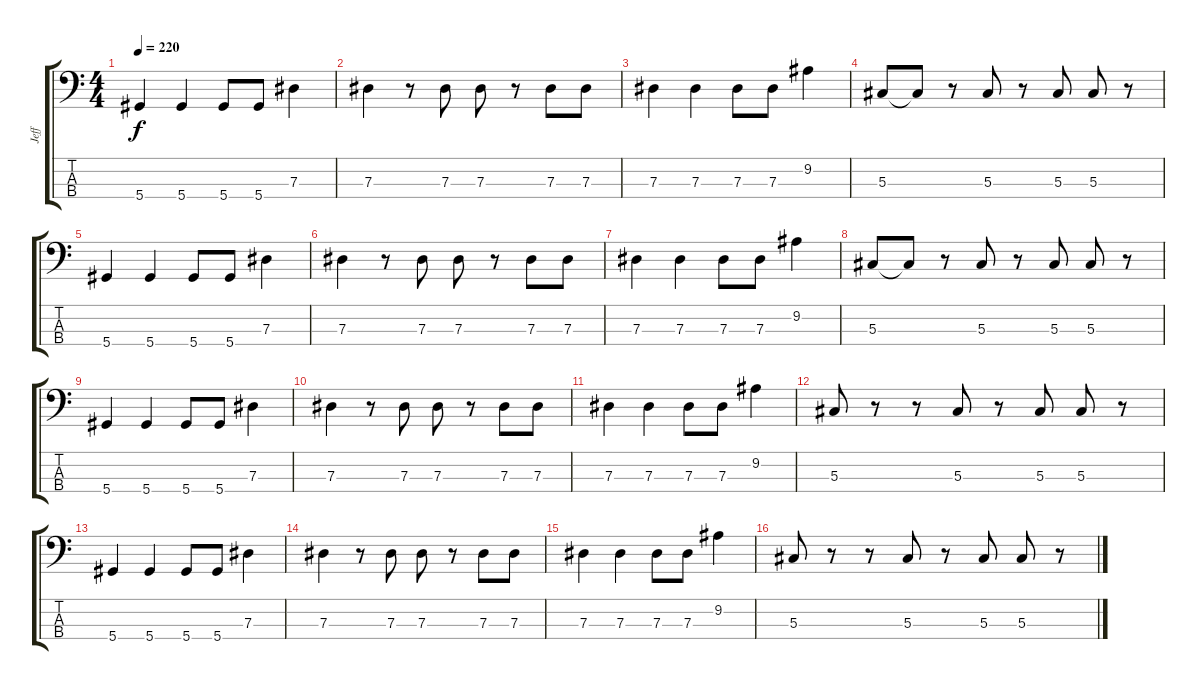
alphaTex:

\track ("Jeff" "Jeff") {instrument electricbassfinger}
\staff {score tabs}
\tuning (Gb2 Db2 Ab1 Eb1) {hide}
\ts (4 4)
\tempo 220
\clef f4
\ks c
5.4.4{dy f} 5.4.4 5.4.8 5.4.8 7.3.4 |
7.3.4 r.8 7.3.8 7.3.8 r.8 7.3.8 7.3.8 |
7.3.4 7.3.4 7.3.8 7.3.8 9.2.4 |
5.3.8 5.3{t}.8 r.8 5.3.8 r.8 5.3.8 5.3.8 r.8 |
5.4.4 5.4.4 5.4.8 5.4.8 7.3.4 |
7.3.4 r.8 7.3.8 7.3.8 r.8 7.3.8 7.3.8 |
7.3.4 7.3.4 7.3.8 7.3.8 9.2.4 |
5.3.8 5.3{t}.8 r.8 5.3.8 r.8 5.3.8 5.3.8 r.8 |
5.4.4 5.4.4 5.4.8 5.4.8 7.3.4 |
7.3.4 r.8 7.3.8 7.3.8 r.8 7.3.8 7.3.8 |
7.3.4 7.3.4 7.3.8 7.3.8 9.2.4 |
5.3.8 r.8 r.8 5.3.8 r.8 5.3.8 5.3.8 r.8 |
5.4.4 5.4.4 5.4.8 5.4.8 7.3.4 |
7.3.4 r.8 7.3.8 7.3.8 r.8 7.3.8 7.3.8 |
7.3.4 7.3.4 7.3.8 7.3.8 9.2.4 |
5.3.8 r.8 r.8 5.3.8 r.8 5.3.8 5.3.8 r.8
